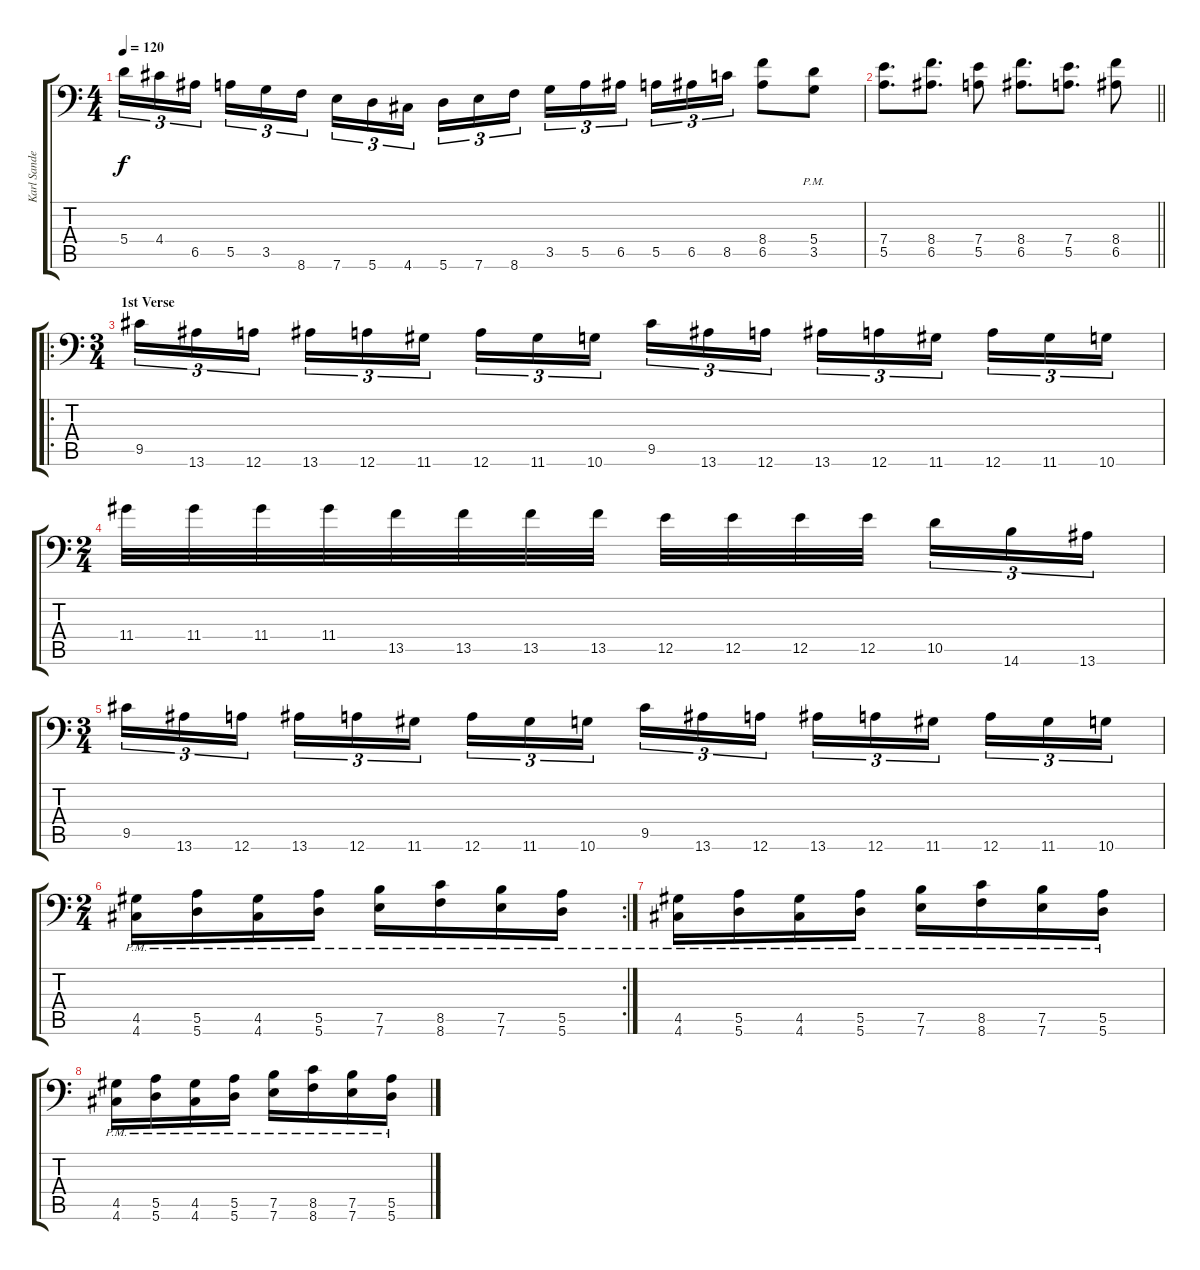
\track ("Karl Sanders" "Karl Sande") {instrument distortionguitar}
\staff {score tabs}
\tuning (B3 Gb3 D3 A2 E2 A1) {hide}
\ts (4 4)
\tempo 120
\clef f4
\ks c
5.4.16{tu (3 2) dy f} 4.4.16{tu (3 2)} 6.5.16{tu (3 2) beam splitsecondary} 5.5.16{tu (3 2)} 3.5.16{tu (3 2)} 8.6.16{tu (3 2)} 7.6.16{tu (3 2)} 5.6.16{tu (3 2)} 4.6.16{tu (3 2) beam splitsecondary} 5.6.16{tu (3 2)} 7.6.16{tu (3 2)} 8.6.16{tu (3 2)} 3.5.16{tu (3 2)} 5.5.16{tu (3 2)} 6.5.16{tu (3 2) beam splitsecondary} 5.5.16{tu (3 2)} 6.5.16{tu (3 2)} 8.5.16{tu (3 2)} (8.4 6.5).8 (5.4{pm} 3.5{pm}).8 |
\barLineRight lightlight
(7.4 5.5).8{d} (8.4 6.5).8{d} (7.4 5.5).8 (8.4 6.5).8{d} (7.4 5.5).8{d} (8.4 6.5).8 |
\ro
\ts (3 4)
\section ("" "1st Verse")
9.5.16{tu (3 2)} 13.6.16{tu (3 2)} 12.6.16{tu (3 2) beam splitsecondary} 13.6.16{tu (3 2)} 12.6.16{tu (3 2)} 11.6.16{tu (3 2)} 12.6.16{tu (3 2)} 11.6.16{tu (3 2)} 10.6.16{tu (3 2) beam splitsecondary} 9.5.16{tu (3 2)} 13.6.16{tu (3 2)} 12.6.16{tu (3 2)} 13.6.16{tu (3 2)} 12.6.16{tu (3 2)} 11.6.16{tu (3 2) beam splitsecondary} 12.6.16{tu (3 2)} 11.6.16{tu (3 2)} 10.6.16{tu (3 2)} |
\ts (2 4)
11.4.32 11.4.32 11.4.32 11.4.32 13.5.32 13.5.32 13.5.32 13.5.32 12.5.32 12.5.32 12.5.32 12.5.32{beam splitsecondary} 10.5.16{tu (3 2)} 14.6.16{tu (3 2)} 13.6.16{tu (3 2)} |
\ts (3 4)
9.5.16{tu (3 2)} 13.6.16{tu (3 2)} 12.6.16{tu (3 2) beam splitsecondary} 13.6.16{tu (3 2)} 12.6.16{tu (3 2)} 11.6.16{tu (3 2)} 12.6.16{tu (3 2)} 11.6.16{tu (3 2)} 10.6.16{tu (3 2) beam splitsecondary} 9.5.16{tu (3 2)} 13.6.16{tu (3 2)} 12.6.16{tu (3 2)} 13.6.16{tu (3 2)} 12.6.16{tu (3 2)} 11.6.16{tu (3 2) beam splitsecondary} 12.6.16{tu (3 2)} 11.6.16{tu (3 2)} 10.6.16{tu (3 2)} |
\rc 2
\ts (2 4)
(4.5{pm} 4.6{pm}).16 (5.5{pm} 5.6{pm}).16 (4.5{pm} 4.6{pm}).16 (5.5{pm} 5.6{pm}).16 (7.5{pm} 7.6{pm}).16 (8.5{pm} 8.6{pm}).16 (7.5{pm} 7.6{pm}).16 (5.5{pm} 5.6{pm}).16 |
(4.5{pm} 4.6{pm}).16 (5.5{pm} 5.6{pm}).16 (4.5{pm} 4.6{pm}).16 (5.5{pm} 5.6{pm}).16 (7.5{pm} 7.6{pm}).16 (8.5{pm} 8.6{pm}).16 (7.5{pm} 7.6{pm}).16 (5.5{pm} 5.6{pm}).16 |
(4.5{pm} 4.6{pm}).16 (5.5{pm} 5.6{pm}).16 (4.5{pm} 4.6{pm}).16 (5.5{pm} 5.6{pm}).16 (7.5{pm} 7.6{pm}).16 (8.5{pm} 8.6{pm}).16 (7.5{pm} 7.6{pm}).16 (5.5{pm} 5.6{pm}).16
